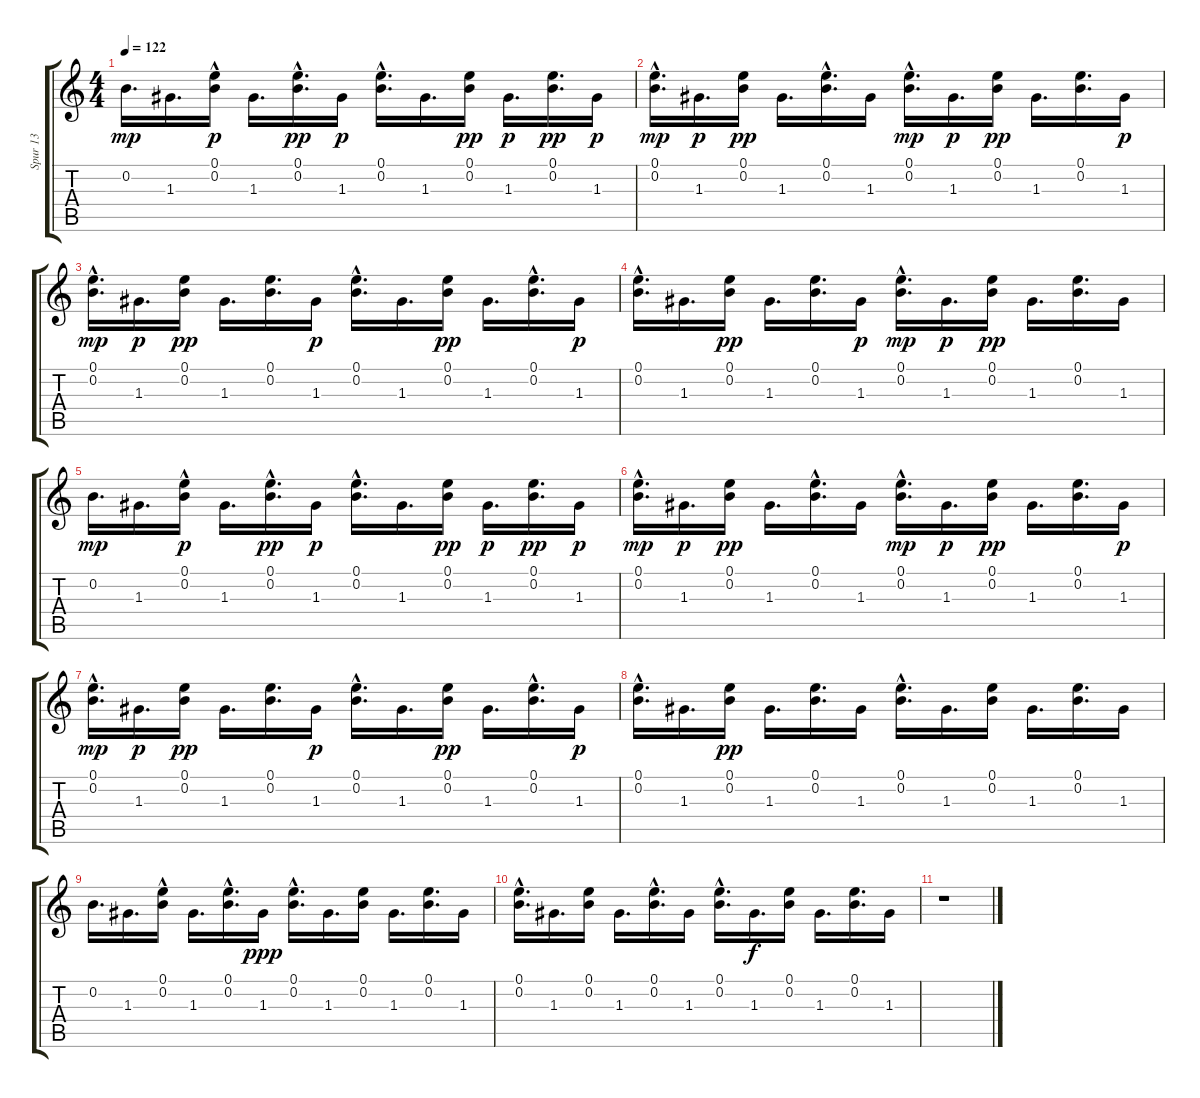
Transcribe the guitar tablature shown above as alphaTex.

\track ("Spur 13" "Spur 13") {instrument acousticguitarsteel}
\staff {score tabs}
\tuning (E4 B3 G3 D3 A2 E2) {hide}
\ts (4 4)
\tempo 122
\clef g2
\ks c
0.2.16{d dy mp} 1.3.16{d} (0.1 0.2{hac}).16{dy p} 1.3.16{d} (0.1 0.2{hac}).16{d dy pp} 1.3.16{dy p} (0.1 0.2{hac}).16{d} 1.3.16{d} (0.1 0.2).16{dy pp} 1.3.16{d dy p} (0.1 0.2).16{d dy pp} 1.3.16{dy p} |
(0.1{hac} 0.2).16{d dy mp} 1.3.16{d dy p} (0.1 0.2).16{dy pp} 1.3.16{d} (0.1 0.2{hac}).16{d} 1.3.16 (0.1 0.2{hac}).16{d dy mp} 1.3.16{d dy p} (0.1 0.2).16{dy pp} 1.3.16{d} (0.1 0.2).16{d} 1.3.16{dy p} |
(0.1 0.2{hac}).16{d dy mp} 1.3.16{d dy p} (0.1 0.2).16{dy pp} 1.3.16{d} (0.1 0.2).16{d} 1.3.16{dy p} (0.1 0.2{hac}).16{d} 1.3.16{d} (0.1 0.2).16{dy pp} 1.3.16{d} (0.1 0.2{hac}).16{d} 1.3.16{dy p} |
(0.1 0.2{hac}).16{d} 1.3.16{d} (0.1 0.2).16{dy pp} 1.3.16{d} (0.1 0.2).16{d} 1.3.16{dy p} (0.1 0.2{hac}).16{d dy mp} 1.3.16{d dy p} (0.1 0.2).16{dy pp} 1.3.16{d} (0.1 0.2).16{d} 1.3.16 |
0.2.16{d dy mp} 1.3.16{d} (0.1 0.2{hac}).16{dy p} 1.3.16{d} (0.1 0.2{hac}).16{d dy pp} 1.3.16{dy p} (0.1 0.2{hac}).16{d} 1.3.16{d} (0.1 0.2).16{dy pp} 1.3.16{d dy p} (0.1 0.2).16{d dy pp} 1.3.16{dy p} |
(0.1{hac} 0.2).16{d dy mp} 1.3.16{d dy p} (0.1 0.2).16{dy pp} 1.3.16{d} (0.1 0.2{hac}).16{d} 1.3.16 (0.1 0.2{hac}).16{d dy mp} 1.3.16{d dy p} (0.1 0.2).16{dy pp} 1.3.16{d} (0.1 0.2).16{d} 1.3.16{dy p} |
(0.1 0.2{hac}).16{d dy mp} 1.3.16{d dy p} (0.1 0.2).16{dy pp} 1.3.16{d} (0.1 0.2).16{d} 1.3.16{dy p} (0.1 0.2{hac}).16{d} 1.3.16{d} (0.1 0.2).16{dy pp} 1.3.16{d} (0.1 0.2{hac}).16{d} 1.3.16{dy p} |
(0.1 0.2{hac}).16{d} 1.3.16{d} (0.1 0.2).16{dy pp} 1.3.16{d} (0.1 0.2).16{d} 1.3.16 (0.1 0.2{hac}).16{d} 1.3.16{d} (0.1 0.2).16 1.3.16{d} (0.1 0.2).16{d} 1.3.16 |
0.2.16{d} 1.3.16{d} (0.1 0.2{hac}).16 1.3.16{d} (0.1 0.2{hac}).16{d} 1.3.16{dy ppp} (0.1 0.2{hac}).16{d} 1.3.16{d} (0.1 0.2).16 1.3.16{d} (0.1 0.2).16{d} 1.3.16 |
(0.1{hac} 0.2).16{d} 1.3.16{d} (0.1 0.2).16 1.3.16{d} (0.1 0.2{hac}).16{d} 1.3.16 (0.1 0.2{hac}).16{d} 1.3.16{d dy f} (0.1 0.2).16 1.3.16{d} (0.1 0.2).16{d} 1.3.16 |
r.1
